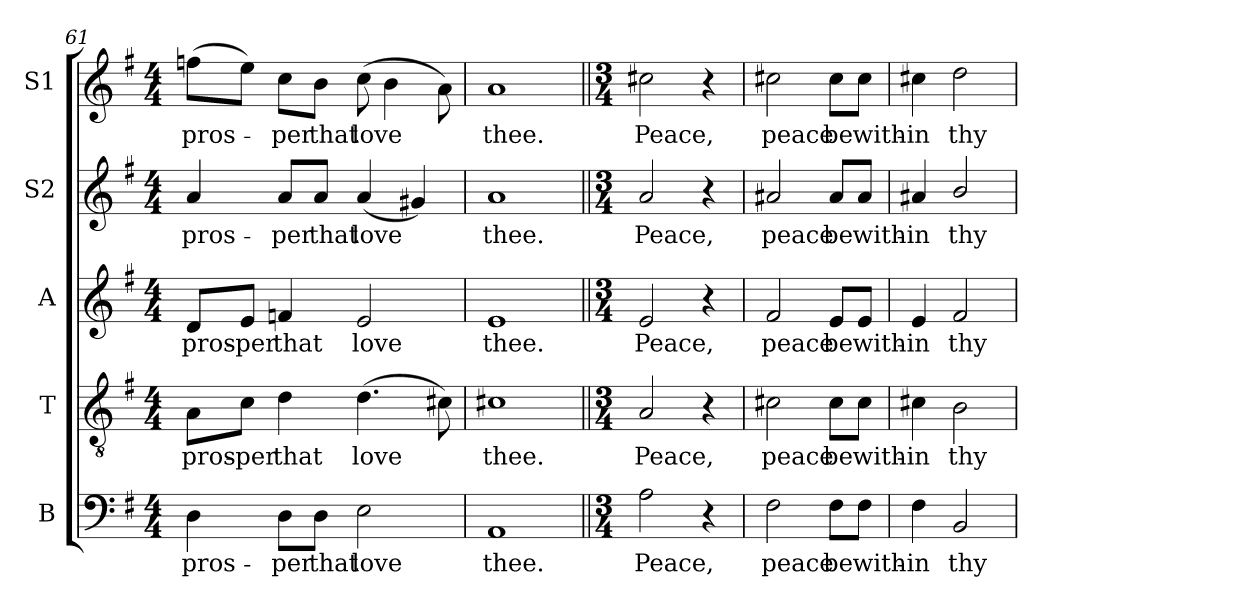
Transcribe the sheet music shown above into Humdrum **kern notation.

**kern	**text	**kern	**text	**kern	**text	**kern	**text	**kern	**text
*part5	*part5	*part4	*part4	*part3	*part3	*part2	*part2	*part1	*part1
*staff5	*staff5	*staff4	*staff4	*staff3	*staff3	*staff2	*staff2	*staff1	*staff1
*I"B	*	*I"T	*	*I"A	*	*I"S2	*	*I"S1	*
*I'B.	*	*I'T.	*	*I'A.	*	*I'S.	*	*I'S.	*
*clefF4	*	*clefGv2	*	*clefG2	*	*clefG2	*	*clefG2	*
*	*	*ITrd7c12	*	*	*	*	*	*	*
*k[f#]	*	*k[f#]	*	*k[f#]	*	*k[f#]	*	*k[f#]	*
*G:	*	*G:	*	*G:	*	*G:	*	*G:	*
*M4/4	*	*M4/4	*	*M4/4	*	*M4/4	*	*M4/4	*
=61	=61	=61	=61	=61	=61	=61	=61	=61	=61
!	!LO:LY:b:color=#000000	!	!	!	!	!	!	!	!
!	!	!	!LO:LY:b:color=#000000	!	!	!	!	!	!
!	!	!	!	!	!LO:LY:b:color=#000000	!	!	!	!
!	!	!	!	!	!	!	!LO:LY:b:color=#000000	!	!
!	!	!	!	!	!	!	!	!	!LO:LY:b:color=#000000
4Di\	pros-	8AAi\L	pros-	8di/L	pros-	4ai/	pros-	(8ffni\L	pros-
!	!	!	!LO:LY:b:color=#000000	!	!	!	!	!	!
!	!	!	!	!	!LO:LY:b:color=#000000	!	!	!	!
.	.	8Ci\J	-per	8ei/J	-per	.	.	8eei\J)	.
!	!LO:LY:b:color=#000000	!	!	!	!	!	!	!	!
!	!	!	!LO:LY:b:color=#000000	!	!	!	!	!	!
!	!	!	!	!	!LO:LY:b:color=#000000	!	!	!	!
!	!	!	!	!	!	!	!LO:LY:b:color=#000000	!	!
!	!	!	!	!	!	!	!	!	!LO:LY:b:color=#000000
8Di\L	-per	4Di\	that	4fni/	that	8ai/L	-per	8cci\L	-per
!	!LO:LY:b:color=#000000	!	!	!	!	!	!	!	!
!	!	!	!	!	!	!	!LO:LY:b:color=#000000	!	!
!	!	!	!	!	!	!	!	!	!LO:LY:b:color=#000000
8Di\J	that	.	.	.	.	8ai/J	that	8bi\J	that
!	!LO:LY:b:color=#000000	!	!	!	!	!	!	!	!
!	!	!	!LO:LY:b:color=#000000	!	!	!	!	!	!
!	!	!	!	!	!LO:LY:b:color=#000000	!	!	!	!
!	!	!	!	!	!	!	!LO:LY:b:color=#000000	!	!
!	!	!	!	!	!	!	!	!	!LO:LY:b:color=#000000
2Ei\	love	(4.Di\	love	2ei/	love	(4ai/	love	(8cci\	love
.	.	.	.	.	.	.	.	4bi\	.
.	.	.	.	.	.	4g#Xi/)	.	.	.
.	.	8C#Xi\)	.	.	.	.	.	8ai\)	.
=62	=62	=62	=62	=62	=62	=62	=62	=62	=62
!	!LO:LY:b:color=#000000	!	!	!	!	!	!	!	!
!	!	!	!LO:LY:b:color=#000000	!	!	!	!	!	!
!	!	!	!	!	!LO:LY:b:color=#000000	!	!	!	!
!	!	!	!	!	!	!	!LO:LY:b:color=#000000	!	!
!	!	!	!	!	!	!	!	!	!LO:LY:b:color=#000000
1AAi	thee.	1C#Xi	thee.	1ei	thee.	1ai	thee.	1ai	thee.
!!LO:LB:g=z
=63||	=63||	=63||	=63||	=63||	=63||	=63||	=63||	=63||	=63||
*M3/4	*	*M3/4	*	*M3/4	*	*M3/4	*	*M3/4	*
!	!LO:LY:b:color=#000000	!	!	!	!	!	!	!	!
!	!	!	!LO:LY:b:color=#000000	!	!	!	!	!	!
!	!	!	!	!	!LO:LY:b:color=#000000	!	!	!	!
!	!	!	!	!	!	!	!LO:LY:b:color=#000000	!	!
!	!	!	!	!	!	!	!	!	!LO:LY:b:color=#000000
2Ai\	Peace,	2AAi/	Peace,	2ei/	Peace,	2ai/	Peace,	2cc#Xi\	Peace,
4r	.	4r	.	4r	.	4r	.	4r	.
=64	=64	=64	=64	=64	=64	=64	=64	=64	=64
!	!LO:LY:b:color=#000000	!	!	!	!	!	!	!	!
!	!	!	!LO:LY:b:color=#000000	!	!	!	!	!	!
!	!	!	!	!	!LO:LY:b:color=#000000	!	!	!	!
!	!	!	!	!	!	!	!LO:LY:b:color=#000000	!	!
!	!	!	!	!	!	!	!	!	!LO:LY:b:color=#000000
2F#i\	peace	2C#Xi\	peace	2f#i/	peace	2a#Xi/	peace	2cc#Xi\	peace
!	!LO:LY:b:color=#000000	!	!	!	!	!	!	!	!
!	!	!	!LO:LY:b:color=#000000	!	!	!	!	!	!
!	!	!	!	!	!LO:LY:b:color=#000000	!	!	!	!
!	!	!	!	!	!	!	!LO:LY:b:color=#000000	!	!
!	!	!	!	!	!	!	!	!	!LO:LY:b:color=#000000
8F#i\L	be	8C#i\L	be	8ei/L	be	8a#i/L	be	8cc#i\L	be
!	!LO:LY:b:color=#000000	!	!	!	!	!	!	!	!
!	!	!	!LO:LY:b:color=#000000	!	!	!	!	!	!
!	!	!	!	!	!LO:LY:b:color=#000000	!	!	!	!
!	!	!	!	!	!	!	!LO:LY:b:color=#000000	!	!
!	!	!	!	!	!	!	!	!	!LO:LY:b:color=#000000
8F#i\J	with-	8C#i\J	with-	8ei/J	with-	8a#i/J	with-	8cc#i\J	with-
=65	=65	=65	=65	=65	=65	=65	=65	=65	=65
!	!LO:LY:b:color=#000000	!	!	!	!	!	!	!	!
!	!	!	!LO:LY:b:color=#000000	!	!	!	!	!	!
!	!	!	!	!	!LO:LY:b:color=#000000	!	!	!	!
!	!	!	!	!	!	!	!LO:LY:b:color=#000000	!	!
!	!	!	!	!	!	!	!	!	!LO:LY:b:color=#000000
4F#i\	-in	4C#Xi\	-in	4ei/	-in	4a#Xi/	-in	4cc#Xi\	-in
!	!LO:LY:b:color=#000000	!	!	!	!	!	!	!	!
!	!	!	!LO:LY:b:color=#000000	!	!	!	!	!	!
!	!	!	!	!	!LO:LY:b:color=#000000	!	!	!	!
!	!	!	!	!	!	!	!LO:LY:b:color=#000000	!	!
!	!	!	!	!	!	!	!	!	!LO:LY:b:color=#000000
2BBi/	thy	2BBi\	thy	2f#i/	thy	2bi/	thy	2ddi\	thy
=	=	=	=	=	=	=	=	=	=
*-	*-	*-	*-	*-	*-	*-	*-	*-	*-
